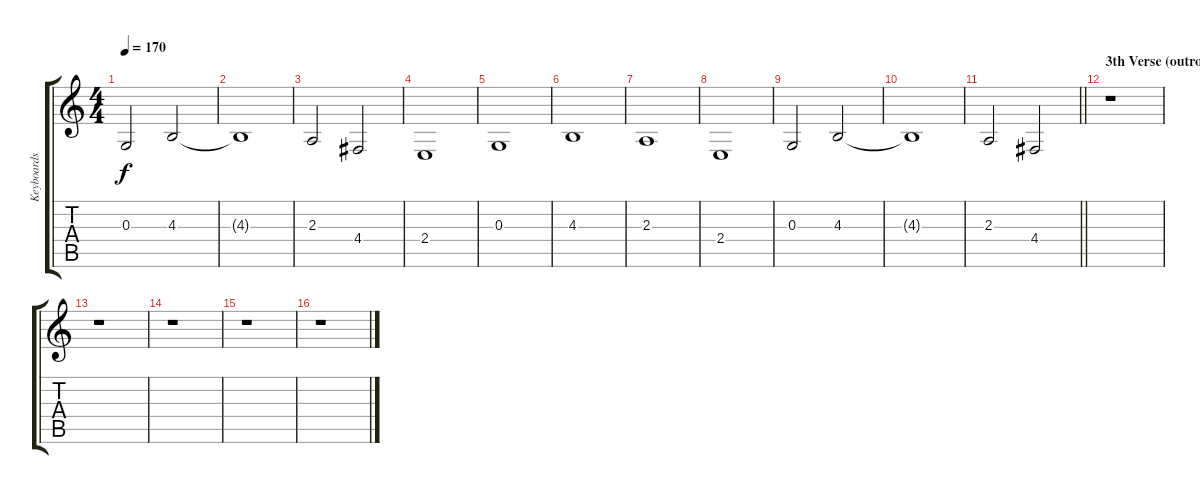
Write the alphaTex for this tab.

\track ("Keyboards 1" "Keyboards ") {instrument stringensemble1}
\staff {score tabs}
\tuning (E4 B3 G3 D3 A2 E2) {hide}
\ts (4 4)
\tempo 170
\clef g2
\ks c
0.3.2{dy f} 4.3.2 |
4.3{t}.1 |
2.3.2 4.4.2 |
2.4.1 |
0.3.1 |
4.3.1 |
2.3.1 |
2.4.1 |
0.3.2 4.3.2 |
4.3{t}.1 |
\barLineRight lightlight
2.3.2 4.4.2 |
\section ("" "3th Verse (outro)")
r.1 |
r.1 |
r.1 |
r.1 |
r.1
